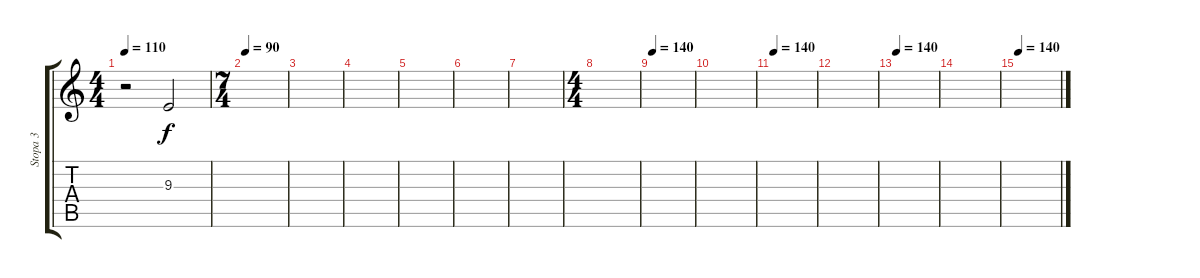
\track ("Stopa 3" "Stopa 3") {instrument reversecymbal}
\staff {score tabs}
\tuning (E4 B3 G3 D3 A2 E2) {hide}
\ts (4 4)
\tempo 110
\clef g2
\ks c
r.2{dy f} 9.3.2 |
\ts (7 4)
\tempo 90
|
|
|
|
|
|
\ts (4 4)
|
\tempo 140
|
|
\tempo 140
|
|
\tempo 140
|
|
\tempo 140
